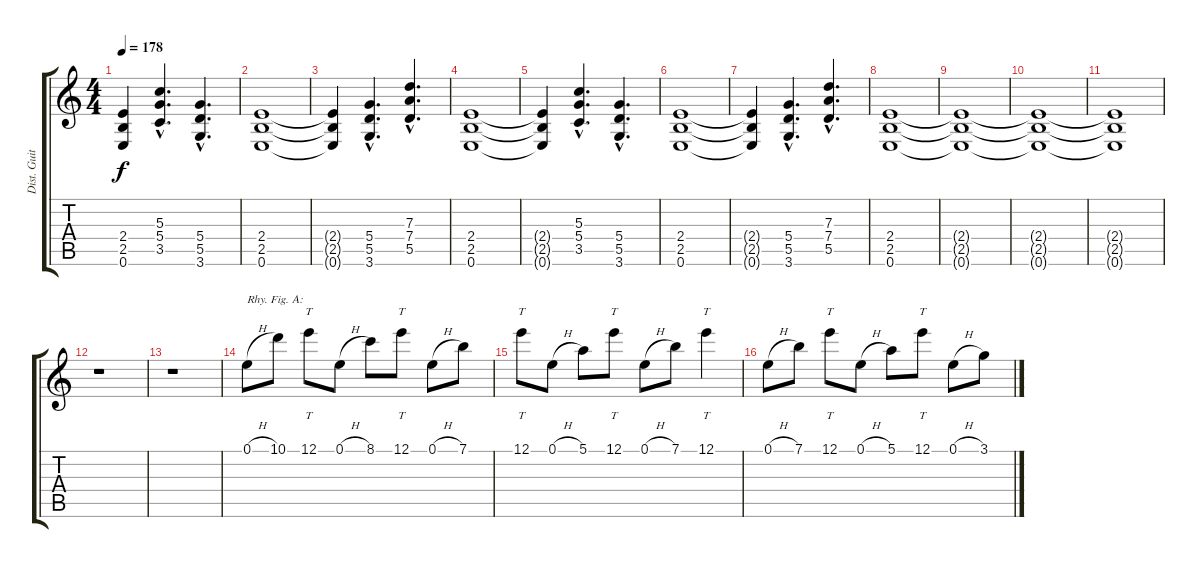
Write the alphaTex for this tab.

\track ("Dist. Guitar 1" "Dist. Guit") {instrument distortionguitar}
\staff {score tabs}
\tuning (E4 B3 G3 D3 A2 E2) {hide}
\ts (4 4)
\tempo 178
\clef g2
\ks c
(2.4{t} 2.5{t} 0.6{t}).4{dy f} (5.3{hac} 5.4{hac} 3.5{hac}).4{d} (5.4{hac} 5.5{hac} 3.6{hac}).4{d} |
(2.4 2.5 0.6).1 |
(2.4{t} 2.5{t} 0.6{t}).4 (5.4{hac} 5.5{hac} 3.6{hac}).4{d} (7.3{hac} 7.4{hac} 5.5{hac}).4{d} |
(2.4 2.5 0.6).1 |
(2.4{t} 2.5{t} 0.6{t}).4 (5.3{hac} 5.4{hac} 3.5{hac}).4{d} (5.4{hac} 5.5{hac} 3.6{hac}).4{d} |
(2.4 2.5 0.6).1 |
(2.4{t} 2.5{t} 0.6{t}).4 (5.4{hac} 5.5{hac} 3.6{hac}).4{d} (7.3{hac} 7.4{hac} 5.5{hac}).4{d} |
(2.4 2.5 0.6).1 |
(2.4{t} 2.5{t} 0.6{t}).1 |
(2.4{t} 2.5{t} 0.6{t}).1 |
(2.4{t} 2.5{t} 0.6{t}).1 |
r.1 |
r.1 |
0.1{h}.8{txt "Rhy. Fig. A:" volume 16 instrument synthbass1} 10.1.8 12.1.8{tt} 0.1{h}.8 8.1.8 12.1.8{tt} 0.1{h}.8 7.1.8 |
12.1.8{tt} 0.1{h}.8 5.1.8 12.1.8{tt} 0.1{h}.8 7.1.8 12.1.4{tt} |
0.1{h}.8 7.1.8 12.1.8{tt} 0.1{h}.8 5.1.8 12.1.8{tt} 0.1{h}.8 3.1.8
